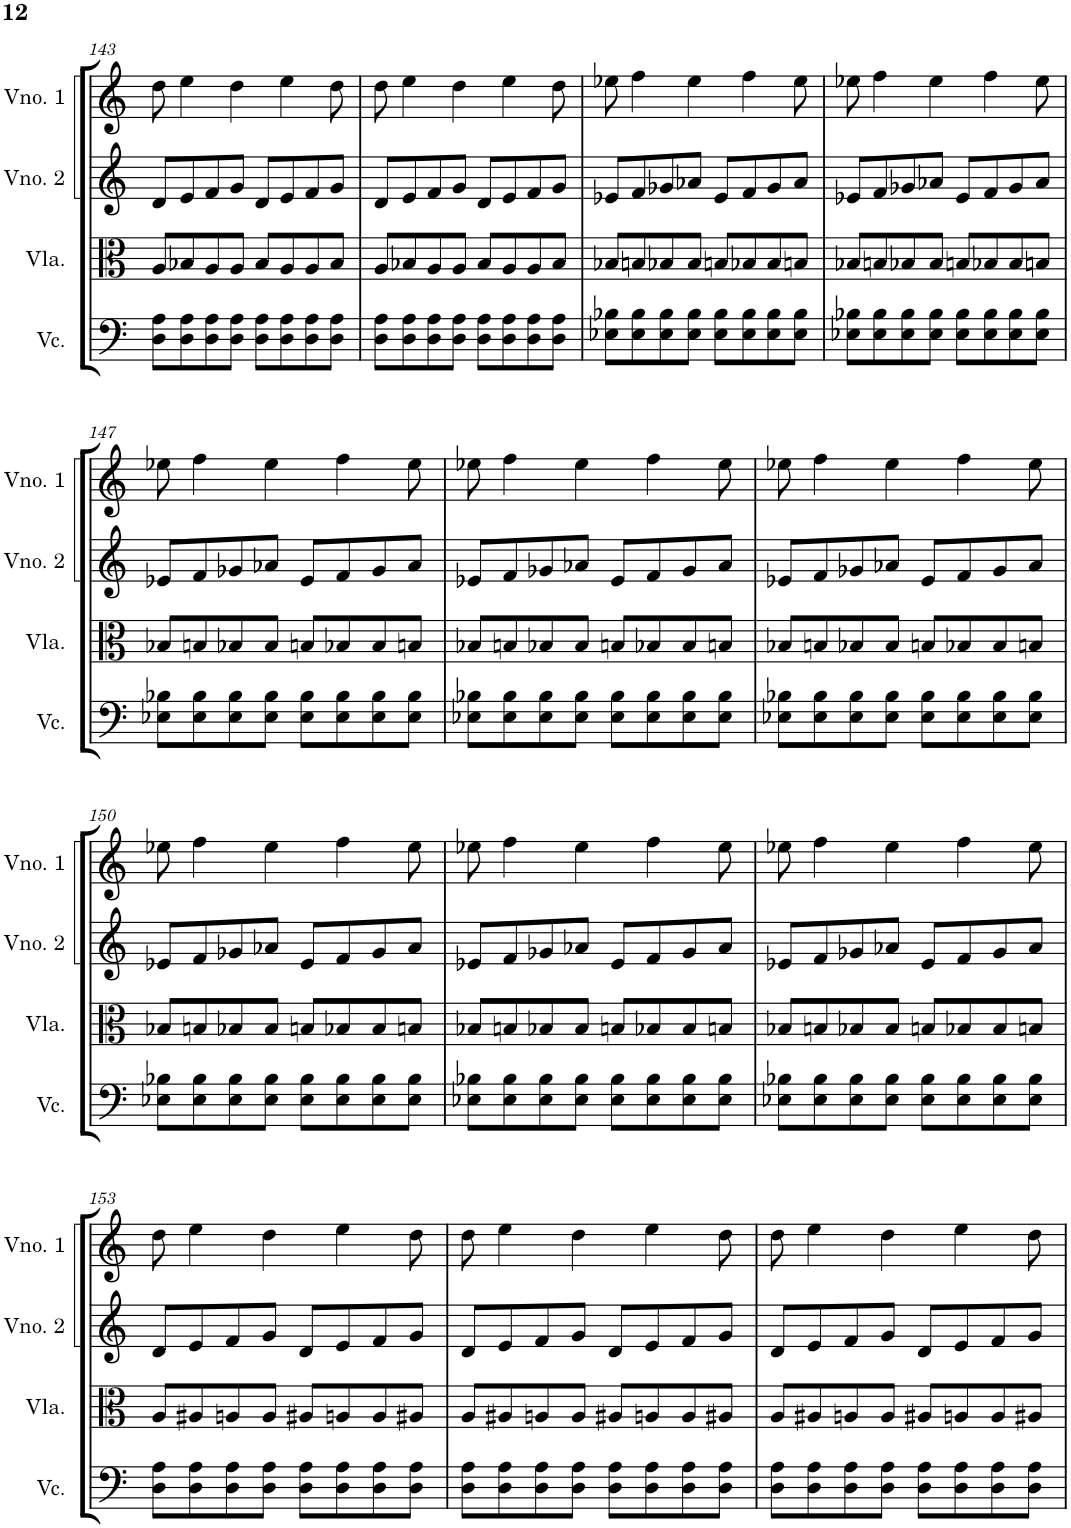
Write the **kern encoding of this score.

**kern	**kern	**kern	**kern
*part4	*part3	*part2	*part1
*staff4	*staff3	*staff2	*staff1
*I"Violoncelo	*I"Viola	*I"Violino 2	*I"Violino 1
*I'Vc.	*I'Vla.	*I'Vno. 2	*I'Vno. 1
!!LO:PB:g=z
*clefF4	*clefC3	*clefG2	*clefG2
*k[]	*k[]	*k[]	*k[]
*M4/4	*M4/4	*M4/4	*M4/4
=143	=143	=143	=143
8D\ 8A\L	8A/L	8d/L	8dd\
8D\ 8A\	8B-X/	8e/	4ee\
8D\ 8A\	8A/	8f/	.
8D\ 8A\J	8A/J	8g/J	4dd\
8D\ 8A\L	8B-/L	8d/L	.
8D\ 8A\	8A/	8e/	4ee\
8D\ 8A\	8A/	8f/	.
8D\ 8A\J	8B-/J	8g/J	8dd\
=144	=144	=144	=144
8D\ 8A\L	8A/L	8d/L	8dd\
8D\ 8A\	8B-X/	8e/	4ee\
8D\ 8A\	8A/	8f/	.
8D\ 8A\J	8A/J	8g/J	4dd\
8D\ 8A\L	8B-/L	8d/L	.
8D\ 8A\	8A/	8e/	4ee\
8D\ 8A\	8A/	8f/	.
8D\ 8A\J	8B-/J	8g/J	8dd\
=145	=145	=145	=145
8E-X\ 8B-X\L	8B-X/L	8e-X/L	8ee-X\
8E-\ 8B-\	8Bn/	8f/	4ff\
8E-\ 8B-\	8B-X/	8g-X/	.
8E-\ 8B-\J	8B-/J	8a-X/J	4ee-\
8E-\ 8B-\L	8Bn/L	8e-/L	.
8E-\ 8B-\	8B-X/	8f/	4ff\
8E-\ 8B-\	8B-/	8g-/	.
8E-\ 8B-\J	8Bn/J	8a-/J	8ee-\
=146	=146	=146	=146
8E-X\ 8B-X\L	8B-X/L	8e-X/L	8ee-X\
8E-\ 8B-\	8Bn/	8f/	4ff\
8E-\ 8B-\	8B-X/	8g-X/	.
8E-\ 8B-\J	8B-/J	8a-X/J	4ee-\
8E-\ 8B-\L	8Bn/L	8e-/L	.
8E-\ 8B-\	8B-X/	8f/	4ff\
8E-\ 8B-\	8B-/	8g-/	.
8E-\ 8B-\J	8Bn/J	8a-/J	8ee-\
!!LO:LB:g=z
=147	=147	=147	=147
8E-X\ 8B-X\L	8B-X/L	8e-X/L	8ee-X\
8E-\ 8B-\	8Bn/	8f/	4ff\
8E-\ 8B-\	8B-X/	8g-X/	.
8E-\ 8B-\J	8B-/J	8a-X/J	4ee-\
8E-\ 8B-\L	8Bn/L	8e-/L	.
8E-\ 8B-\	8B-X/	8f/	4ff\
8E-\ 8B-\	8B-/	8g-/	.
8E-\ 8B-\J	8Bn/J	8a-/J	8ee-\
=148	=148	=148	=148
8E-X\ 8B-X\L	8B-X/L	8e-X/L	8ee-X\
8E-\ 8B-\	8Bn/	8f/	4ff\
8E-\ 8B-\	8B-X/	8g-X/	.
8E-\ 8B-\J	8B-/J	8a-X/J	4ee-\
8E-\ 8B-\L	8Bn/L	8e-/L	.
8E-\ 8B-\	8B-X/	8f/	4ff\
8E-\ 8B-\	8B-/	8g-/	.
8E-\ 8B-\J	8Bn/J	8a-/J	8ee-\
=149	=149	=149	=149
8E-X\ 8B-X\L	8B-X/L	8e-X/L	8ee-X\
8E-\ 8B-\	8Bn/	8f/	4ff\
8E-\ 8B-\	8B-X/	8g-X/	.
8E-\ 8B-\J	8B-/J	8a-X/J	4ee-\
8E-\ 8B-\L	8Bn/L	8e-/L	.
8E-\ 8B-\	8B-X/	8f/	4ff\
8E-\ 8B-\	8B-/	8g-/	.
8E-\ 8B-\J	8Bn/J	8a-/J	8ee-\
!!LO:LB:g=z
=150	=150	=150	=150
8E-X\ 8B-X\L	8B-X/L	8e-X/L	8ee-X\
8E-\ 8B-\	8Bn/	8f/	4ff\
8E-\ 8B-\	8B-X/	8g-X/	.
8E-\ 8B-\J	8B-/J	8a-X/J	4ee-\
8E-\ 8B-\L	8Bn/L	8e-/L	.
8E-\ 8B-\	8B-X/	8f/	4ff\
8E-\ 8B-\	8B-/	8g-/	.
8E-\ 8B-\J	8Bn/J	8a-/J	8ee-\
=151	=151	=151	=151
8E-X\ 8B-X\L	8B-X/L	8e-X/L	8ee-X\
8E-\ 8B-\	8Bn/	8f/	4ff\
8E-\ 8B-\	8B-X/	8g-X/	.
8E-\ 8B-\J	8B-/J	8a-X/J	4ee-\
8E-\ 8B-\L	8Bn/L	8e-/L	.
8E-\ 8B-\	8B-X/	8f/	4ff\
8E-\ 8B-\	8B-/	8g-/	.
8E-\ 8B-\J	8Bn/J	8a-/J	8ee-\
=152	=152	=152	=152
8E-X\ 8B-X\L	8B-X/L	8e-X/L	8ee-X\
8E-\ 8B-\	8Bn/	8f/	4ff\
8E-\ 8B-\	8B-X/	8g-X/	.
8E-\ 8B-\J	8B-/J	8a-X/J	4ee-\
8E-\ 8B-\L	8Bn/L	8e-/L	.
8E-\ 8B-\	8B-X/	8f/	4ff\
8E-\ 8B-\	8B-/	8g-/	.
8E-\ 8B-\J	8Bn/J	8a-/J	8ee-\
!!LO:LB:g=z
=153	=153	=153	=153
8D\ 8A\L	8A/L	8d/L	8dd\
8D\ 8A\	8A#X/	8e/	4ee\
8D\ 8A\	8An/	8f/	.
8D\ 8A\J	8A/J	8g/J	4dd\
8D\ 8A\L	8A#X/L	8d/L	.
8D\ 8A\	8An/	8e/	4ee\
8D\ 8A\	8A/	8f/	.
8D\ 8A\J	8A#X/J	8g/J	8dd\
=154	=154	=154	=154
8D\ 8A\L	8A/L	8d/L	8dd\
8D\ 8A\	8A#X/	8e/	4ee\
8D\ 8A\	8An/	8f/	.
8D\ 8A\J	8A/J	8g/J	4dd\
8D\ 8A\L	8A#X/L	8d/L	.
8D\ 8A\	8An/	8e/	4ee\
8D\ 8A\	8A/	8f/	.
8D\ 8A\J	8A#X/J	8g/J	8dd\
=155	=155	=155	=155
8D\ 8A\L	8A/L	8d/L	8dd\
8D\ 8A\	8A#X/	8e/	4ee\
8D\ 8A\	8An/	8f/	.
8D\ 8A\J	8A/J	8g/J	4dd\
8D\ 8A\L	8A#X/L	8d/L	.
8D\ 8A\	8An/	8e/	4ee\
8D\ 8A\	8A/	8f/	.
8D\ 8A\J	8A#X/J	8g/J	8dd\
=	=	=	=
*-	*-	*-	*-
